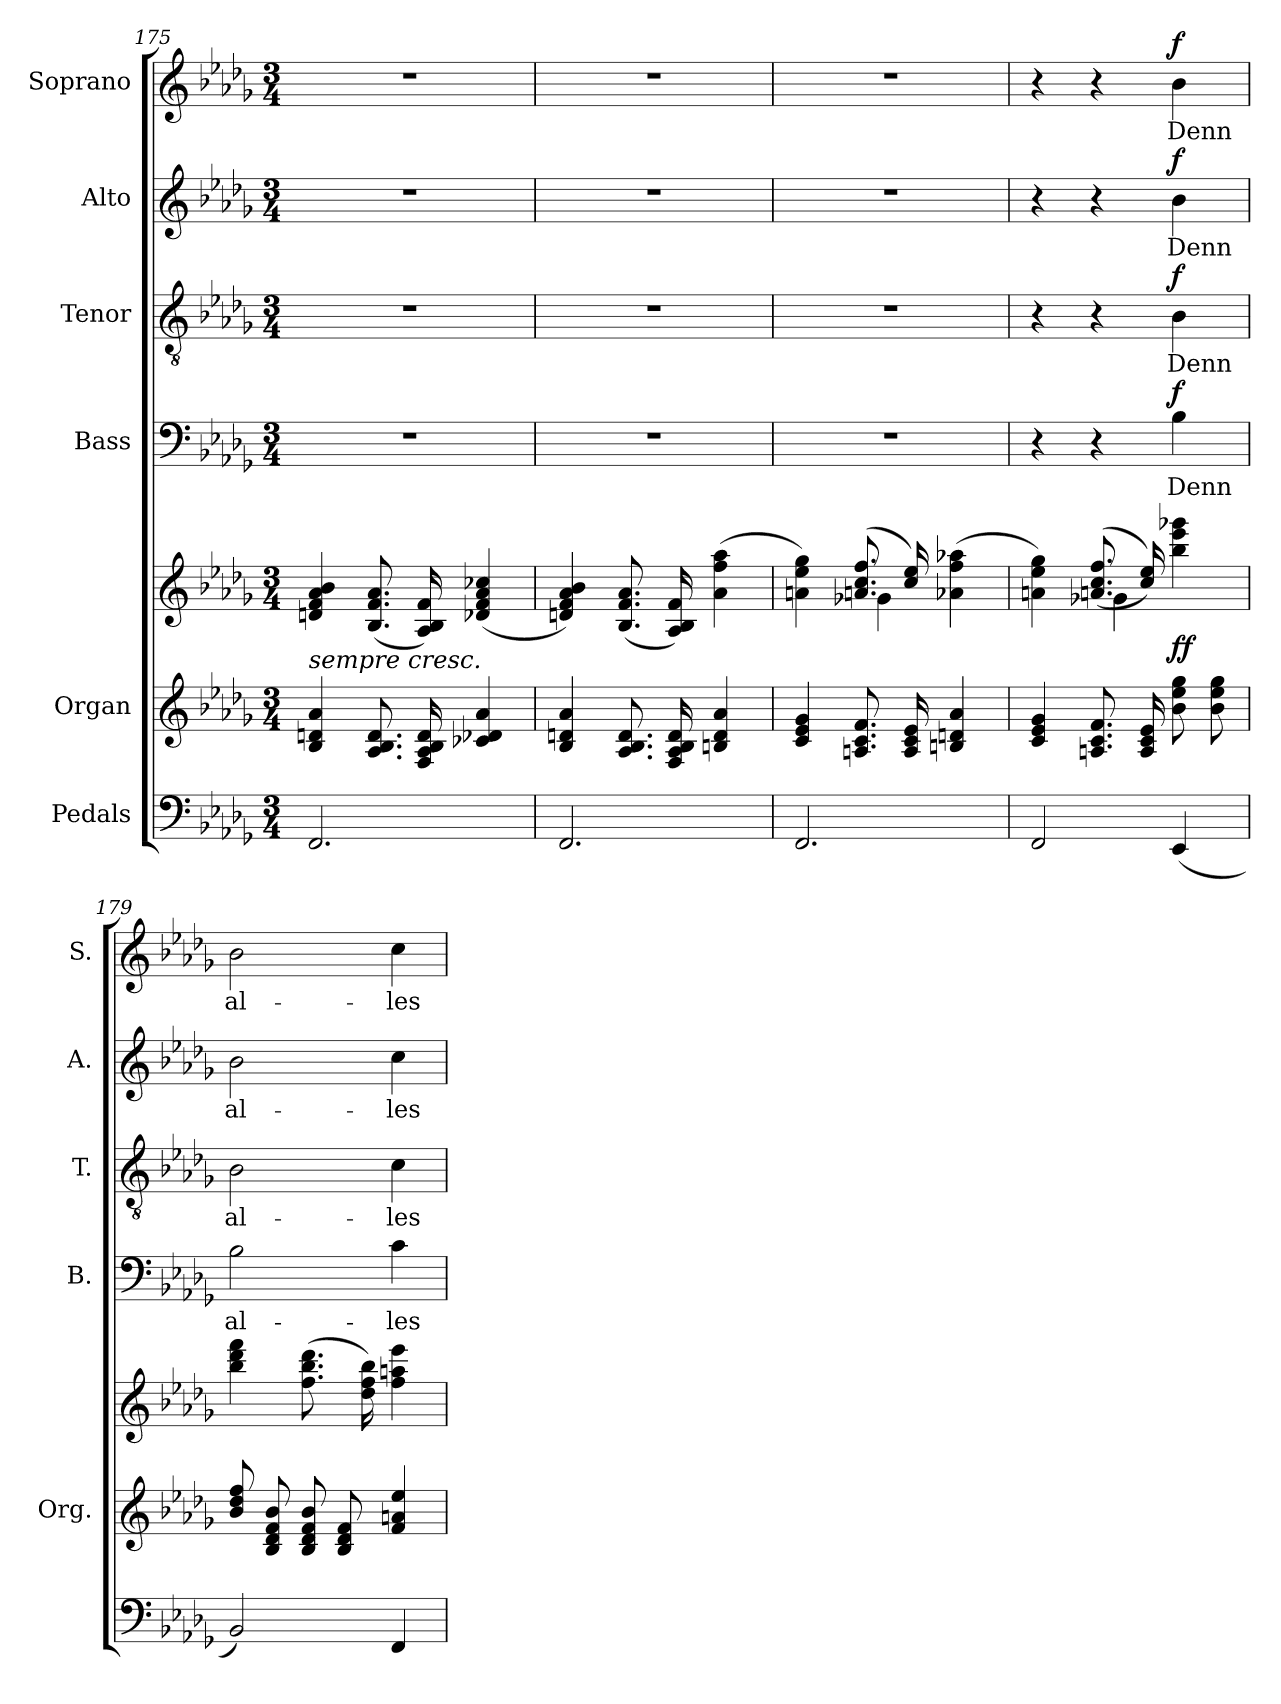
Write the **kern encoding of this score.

**kern	**kern	**kern	**dynam	**kern	**text	**dynam	**kern	**text	**dynam	**kern	**text	**dynam	**kern	**text	**dynam
*part6	*part5	*part5	*part5	*part4	*part4	*part4	*part3	*part3	*part3	*part2	*part2	*part2	*part1	*part1	*part1
*staff7	*staff6	*staff5	*staff5/6	*staff4	*staff4	*staff4	*staff3	*staff3	*staff3	*staff2	*staff2	*staff2	*staff1	*staff1	*staff1
*I"Pedals	*I"Organ	*	*	*I"Bass	*	*	*I"Tenor	*	*	*I"Alto	*	*	*I"Soprano	*	*
*	*I'Org.	*	*	*I'B.	*	*	*I'T.	*	*	*I'A.	*	*	*I'S.	*	*
*clefF4	*clefG2	*clefG2	*	*clefF4	*	*	*clefGv2	*	*	*clefG2	*	*	*clefG2	*	*
*	*	*	*	*	*	*	*ITrd7c12	*	*	*	*	*	*	*	*
*k[b-e-a-d-g-]	*k[b-e-a-d-g-]	*k[b-e-a-d-g-]	*	*k[b-e-a-d-g-]	*	*	*k[b-e-a-d-g-]	*	*	*k[b-e-a-d-g-]	*	*	*k[b-e-a-d-g-]	*	*
*b-:	*b-:	*b-:	*	*b-:	*	*	*b-:	*	*	*b-:	*	*	*b-:	*	*
*M3/4	*M3/4	*M3/4	*	*M3/4	*	*	*M3/4	*	*	*M3/4	*	*	*M3/4	*	*
=175	=175	=175	=175	=175	=175	=175	=175	=175	=175	=175	=175	=175	=175	=175	=175
!	!	!LO:TX:b:i:t=sempre cresc.	!	!	!	!	!	!	!	!	!	!	!	!	!
!	!	!	!	!LO:N:vis=1	!	!	!LO:N:vis=1	!	!	!LO:N:vis=1	!	!	!LO:N:vis=1	!	!
2.FFi/	4B-i/ 4dni 4a-i	4dni/ 4fi 4a-i 4b-i	.	2.r	.	.	2.r	.	.	2.r	.	.	2.r	.	.
.	8.A-i/ 8.B-i 8.di	(8.B-i/ 8.fi 8.a-i	.	.	.	.	.	.	.	.	.	.	.	.	.
.	16Fi/ 16A-i 16B-i 16di	16A-i/ 16B-i 16fi)	.	.	.	.	.	.	.	.	.	.	.	.	.
.	4c-Xi/ 4d-Xi 4a-i	(4d-Xi/ 4fi 4a-i 4cc-Xi	.	.	.	.	.	.	.	.	.	.	.	.	.
=176	=176	=176	=176	=176	=176	=176	=176	=176	=176	=176	=176	=176	=176	=176	=176
!	!	!	!	!LO:N:vis=1	!	!	!LO:N:vis=1	!	!	!LO:N:vis=1	!	!	!LO:N:vis=1	!	!
2.FFi/	4B-i/ 4dni 4a-i	4dni/ 4fi 4a-i 4b-i)	.	2.r	.	.	2.r	.	.	2.r	.	.	2.r	.	.
.	8.A-i/ 8.B-i 8.di	(8.B-i/ 8.fi 8.a-i	.	.	.	.	.	.	.	.	.	.	.	.	.
.	16Fi/ 16A-i 16B-i 16di	16A-i/ 16B-i 16fi)	.	.	.	.	.	.	.	.	.	.	.	.	.
.	4Bni/ 4di 4a-i	(4a-i\ 4ffi 4aa-i	.	.	.	.	.	.	.	.	.	.	.	.	.
=177	=177	=177	=177	=177	=177	=177	=177	=177	=177	=177	=177	=177	=177	=177	=177
*	*	*^	*	*	*	*	*	*	*	*	*	*	*	*	*
!	!	!	!	!	!LO:N:vis=1	!	!	!LO:N:vis=1	!	!	!LO:N:vis=1	!	!	!LO:N:vis=1	!	!
2.FFi/	4ci/ 4e-i 4g-i	4ani\ 4ee-i 4gg-i)	4ryy	.	2.r	.	.	2.r	.	.	2.r	.	.	2.r	.	.
.	8.Ani/ 8.ci 8.fi	(8.ani/ 8.cci 8.ffi	4g-Xi\	.	.	.	.	.	.	.	.	.	.	.	.	.
.	16Ai/ 16ci 16e-i	16cci/ 16ee-i)	.	.	.	.	.	.	.	.	.	.	.	.	.	.
.	4Bni/ 4dni 4a-i	(4a-Xi\ 4ffi 4aa-Xi	4ryy	.	.	.	.	.	.	.	.	.	.	.	.	.
=178	=178	=178	=178	=178	=178	=178	=178	=178	=178	=178	=178	=178	=178	=178	=178	=178
2FFi/	4ci/ 4e-i 4g-i	4ani\ 4ee-i 4gg-i)	4ryy	.	4r	.	.	4r	.	.	4r	.	.	4r	.	.
.	8.Ani/ 8.ci 8.fi	((8.ani/ 8.cci 8.ffi	4g-Xi\	.	4r	.	.	4r	.	.	4r	.	.	4r	.	.
.	16Ai/ 16ci 16e-i	16cci/ 16ee-i))	.	.	.	.	.	.	.	.	.	.	.	.	.	.
!	!	!	!	!	!	!LO:LY:b:color=#000000	!	!	!	!	!	!	!	!	!	!
!	!	!	!	!	!	!	!	!	!LO:LY:b:color=#000000	!	!	!	!	!	!	!
!	!	!	!	!	!	!	!	!	!	!	!	!LO:LY:b:color=#000000	!	!	!	!
!	!	!	!	!	!	!	!	!	!	!	!	!	!	!	!LO:LY:b:color=#000000	!
(4EE-i/	8b-i\ 8ee-i 8gg-i	4bb-i\ 4eee-i 4ggg-Xi	4ryy	ff	4B-i\	Denn	f	4BB-i\	Denn	f	4b-i\	Denn	f	4b-i\	Denn	f
.	8b-i\ 8ee-i 8gg-i	.	.	.	.	.	.	.	.	.	.	.	.	.	.	.
*	*	*v	*v	*	*	*	*	*	*	*	*	*	*	*	*	*
!!LO:LB:g=z
=179	=179	=179	=179	=179	=179	=179	=179	=179	=179	=179	=179	=179	=179	=179	=179
!	!	!	!	!	!LO:LY:b:color=#000000	!	!	!	!	!	!	!	!	!	!
!	!	!	!	!	!	!	!	!LO:LY:b:color=#000000	!	!	!	!	!	!	!
!	!	!	!	!	!	!	!	!	!	!	!LO:LY:b:color=#000000	!	!	!	!
!	!	!	!	!	!	!	!	!	!	!	!	!	!	!LO:LY:b:color=#000000	!
2BB-i/)	8b-i/ 8dd-i 8ffi	4bb-i\ 4ddd-i 4fffi	.	2B-i\	al-	.	2BB-i\	al-	.	2b-i\	al-	.	2b-i\	al-	.
.	8B-i/ 8d-i 8fi 8b-i	.	.	.	.	.	.	.	.	.	.	.	.	.	.
.	8B-i/ 8d-i 8fi 8b-i	(8.ffi\ 8.bb-i 8.ddd-i	.	.	.	.	.	.	.	.	.	.	.	.	.
.	8B-i/ 8d-i 8fi	.	.	.	.	.	.	.	.	.	.	.	.	.	.
.	.	16dd-i\ 16ffi 16bb-i)	.	.	.	.	.	.	.	.	.	.	.	.	.
!	!	!	!	!	!LO:LY:b:color=#000000	!	!	!	!	!	!	!	!	!	!
!	!	!	!	!	!	!	!	!LO:LY:b:color=#000000	!	!	!	!	!	!	!
!	!	!	!	!	!	!	!	!	!	!	!LO:LY:b:color=#000000	!	!	!	!
!	!	!	!	!	!	!	!	!	!	!	!	!	!	!LO:LY:b:color=#000000	!
4FFi/	4fi/ 4ani 4ee-i	4ffi\ 4aani 4eee-i	.	4ci\	-les	.	4Ci\	-les	.	4cci\	-les	.	4cci\	-les	.
=	=	=	=	=	=	=	=	=	=	=	=	=	=	=	=
*-	*-	*-	*-	*-	*-	*-	*-	*-	*-	*-	*-	*-	*-	*-	*-
